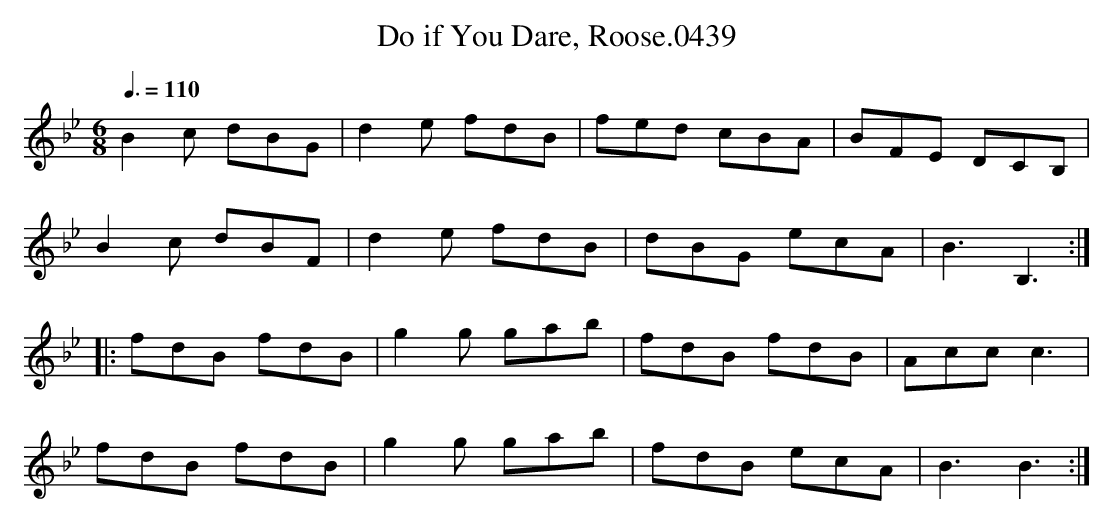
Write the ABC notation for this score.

X:1
T:Do if You Dare, Roose.0439
Q:3/8=110
L:1/8
M:6/8
K:Bb
B2c dBG|d2e fdB|fed cBA| BFE DCB,|
B2c dBF| d2e fdB|dBG ecA|B3B,3:|
|:fdB fdB|g2g gab|fdB fdB|Acc c3|
fdB fdB|g2g gab|fdB ecA|B3B3:|
